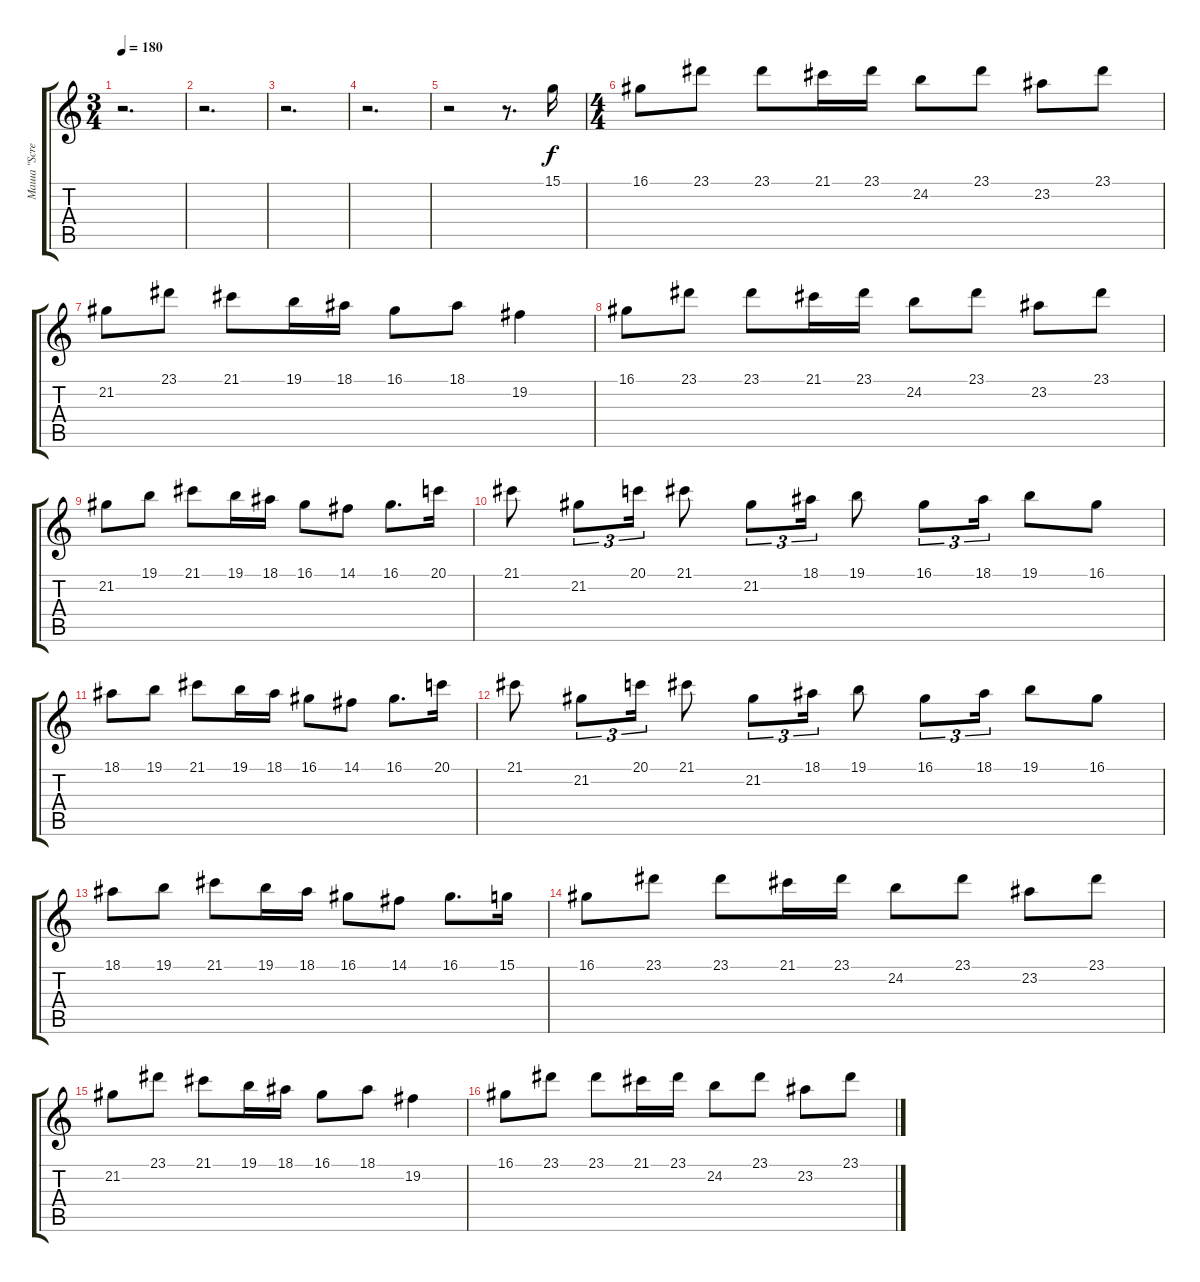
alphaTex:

\track ("Маша \"Scream\"" "Маша \"Scre") {instrument flute}
\staff {score tabs}
\tuning (E4 B3 G3 D3 A2 E2) {hide}
\ts (3 4)
\tempo 180
\clef g2
\ks c
r.2{d dy f} |
r.2{d} |
r.2{d} |
r.2{d} |
r.2 r.8{d} 15.1.16 |
\ts (4 4)
16.1.8 23.1.8 23.1.8 21.1.16 23.1.16 24.2.8 23.1.8 23.2.8 23.1.8 |
21.2.8 23.1.8 21.1.8 19.1.16 18.1.16 16.1.8 18.1.8 19.2.4 |
16.1.8 23.1.8 23.1.8 21.1.16 23.1.16 24.2.8 23.1.8 23.2.8 23.1.8 |
21.2.8 19.1.8 21.1.8 19.1.16 18.1.16 16.1.8 14.1.8 16.1.8{d} 20.1.16 |
21.1.8 21.2.8{tu (3 2)} 20.1.16{tu (3 2)} 21.1.8 21.2.8{tu (3 2)} 18.1.16{tu (3 2)} 19.1.8 16.1.8{tu (3 2)} 18.1.16{tu (3 2)} 19.1.8 16.1.8 |
18.1.8 19.1.8 21.1.8 19.1.16 18.1.16 16.1.8 14.1.8 16.1.8{d} 20.1.16 |
21.1.8 21.2.8{tu (3 2)} 20.1.16{tu (3 2)} 21.1.8 21.2.8{tu (3 2)} 18.1.16{tu (3 2)} 19.1.8 16.1.8{tu (3 2)} 18.1.16{tu (3 2)} 19.1.8 16.1.8 |
18.1.8 19.1.8 21.1.8 19.1.16 18.1.16 16.1.8 14.1.8 16.1.8{d} 15.1.16 |
16.1.8 23.1.8 23.1.8 21.1.16 23.1.16 24.2.8 23.1.8 23.2.8 23.1.8 |
21.2.8 23.1.8 21.1.8 19.1.16 18.1.16 16.1.8 18.1.8 19.2.4 |
16.1.8 23.1.8 23.1.8 21.1.16 23.1.16 24.2.8 23.1.8 23.2.8 23.1.8
